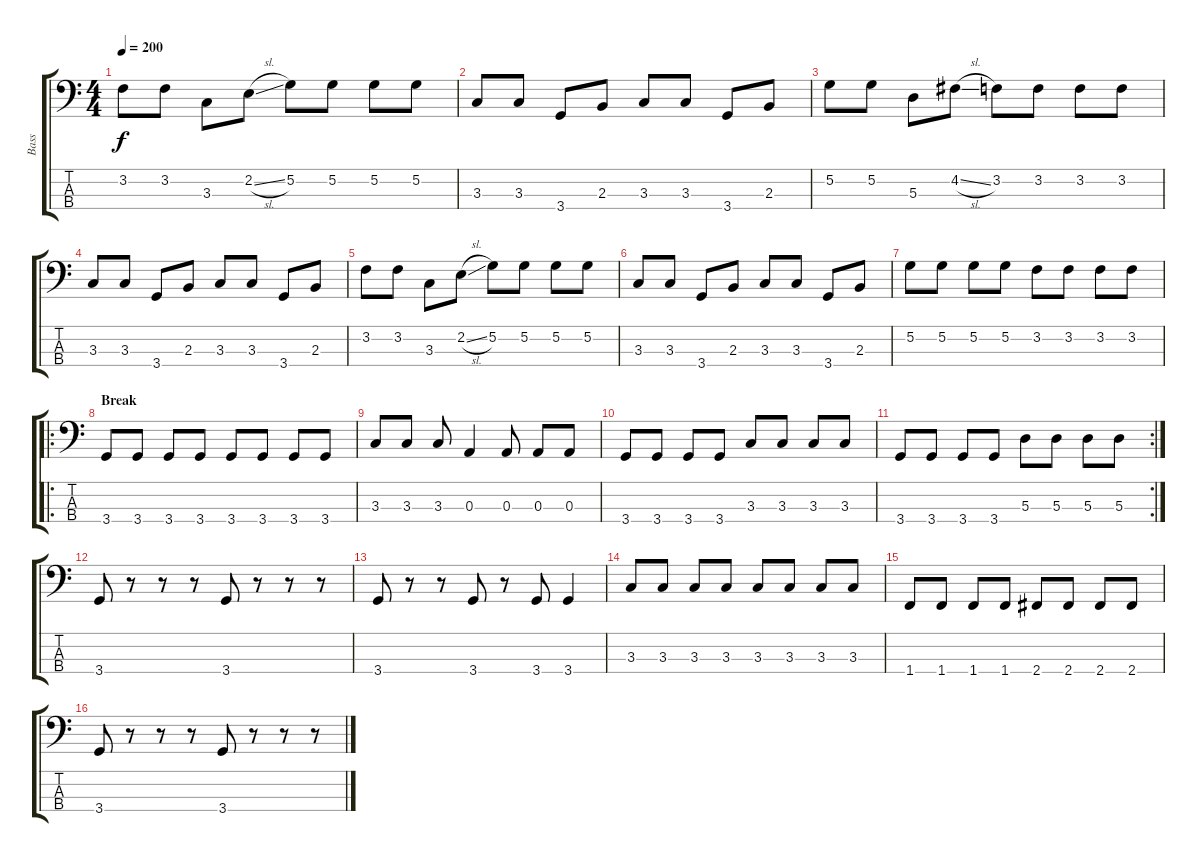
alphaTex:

\track ("Bass" "Bass") {instrument electricbassfinger}
\staff {score tabs}
\tuning (G2 D2 A1 E1) {hide}
\ts (4 4)
\tempo 200
\clef f4
\ks c
3.2.8{dy f} 3.2.8 3.3.8 2.2{sl}.8 5.2.8 5.2.8 5.2.8 5.2.8 |
3.3.8 3.3.8 3.4.8 2.3.8 3.3.8 3.3.8 3.4.8 2.3.8 |
5.2.8 5.2.8 5.3.8 4.2{sl}.8 3.2.8 3.2.8 3.2.8 3.2.8 |
3.3.8 3.3.8 3.4.8 2.3.8 3.3.8 3.3.8 3.4.8 2.3.8 |
3.2.8 3.2.8 3.3.8 2.2{sl}.8 5.2.8 5.2.8 5.2.8 5.2.8 |
3.3.8 3.3.8 3.4.8 2.3.8 3.3.8 3.3.8 3.4.8 2.3.8 |
5.2.8 5.2.8 5.2.8 5.2.8 3.2.8 3.2.8 3.2.8 3.2.8 |
\ro
\section ("" "Break")
3.4.8 3.4.8 3.4.8 3.4.8 3.4.8 3.4.8 3.4.8 3.4.8 |
3.3.8 3.3.8 3.3.8 0.3.4 0.3.8 0.3.8 0.3.8 |
3.4.8 3.4.8 3.4.8 3.4.8 3.3.8 3.3.8 3.3.8 3.3.8 |
\rc 2
3.4.8 3.4.8 3.4.8 3.4.8 5.3.8 5.3.8 5.3.8 5.3.8 |
3.4.8 r.8 r.8 r.8 3.4.8 r.8 r.8 r.8 |
3.4.8 r.8 r.8 3.4.8 r.8 3.4.8 3.4.4 |
3.3.8 3.3.8 3.3.8 3.3.8 3.3.8 3.3.8 3.3.8 3.3.8 |
1.4.8 1.4.8 1.4.8 1.4.8 2.4.8 2.4.8 2.4.8 2.4.8 |
3.4.8 r.8 r.8 r.8 3.4.8 r.8 r.8 r.8
